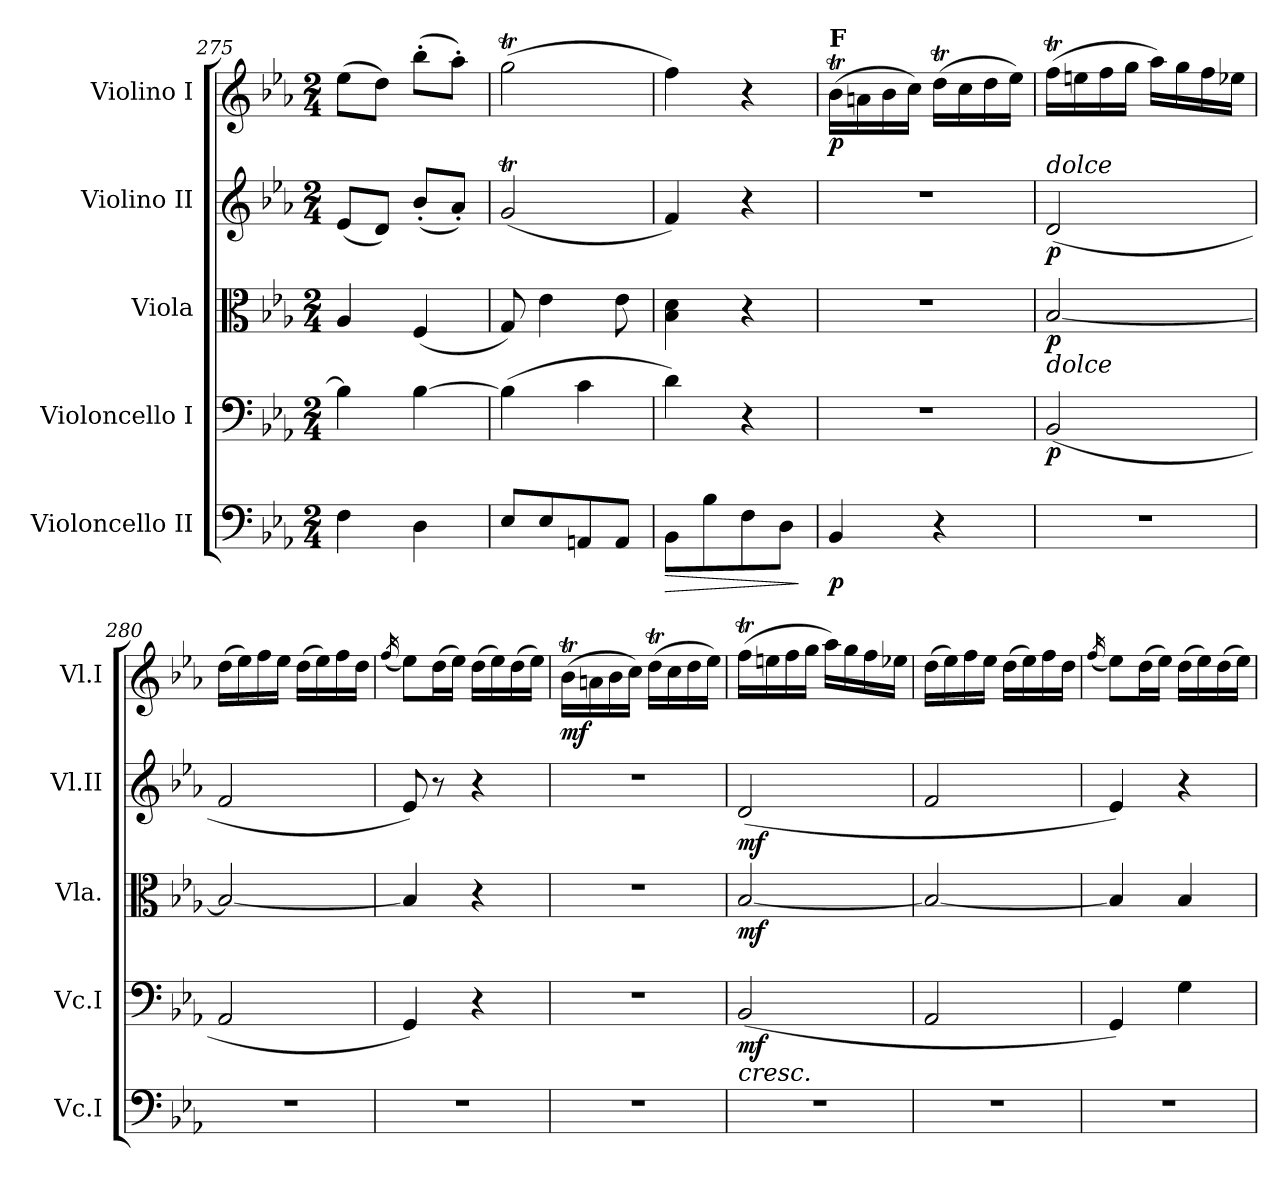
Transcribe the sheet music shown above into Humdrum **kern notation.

**kern	**dynam	**kern	**dynam	**kern	**dynam	**kern	**dynam	**kern	**dynam
*part5	*part5	*part4	*part4	*part3	*part3	*part2	*part2	*part1	*part1
*staff5	*staff5	*staff4	*staff4	*staff3	*staff3	*staff2	*staff2	*staff1	*staff1
*I"Violoncello II	*	*I"Violoncello I	*	*I"Viola	*	*I"Violino II	*	*I"Violino I	*
*I'Vc.I	*	*I'Vc.I	*	*I'Vla.	*	*I'Vl.II	*	*I'Vl.I	*
*clefF4	*	*clefF4	*	*clefC3	*	*clefG2	*	*clefG2	*
*k[b-e-a-]	*	*k[b-e-a-]	*	*k[b-e-a-]	*	*k[b-e-a-]	*	*k[b-e-a-]	*
*M2/4	*	*M2/4	*	*M2/4	*	*M2/4	*	*M2/4	*
=275	=275	=275	=275	=275	=275	=275	=275	=275	=275
4F\	.	4B-\]	.	4A-/	.	(8e-/L	.	(8ee-\L	.
.	.	.	.	.	.	8d/J)	.	8dd\J)	.
4D\	.	[4B-\	.	(4F/	.	(8b-'/L	.	(8bb-'\L	.
.	.	.	.	.	.	8a-'/J)	.	8aa-'\J)	.
=276	=276	=276	=276	=276	=276	=276	=276	=276	=276
8E-/L	.	(4B-\]	.	8G/)	.	(2gt/	.	(2ggt\	.
8E-/	.	.	.	4e-\	.	.	.	.	.
8AAn/	.	4c\	.	.	.	.	.	.	.
8AA/J	.	.	.	8e-\	.	.	.	.	.
=277	=277	=277	=277	=277	=277	=277	=277	=277	=277
!	!LO:HP:b	!	!	!	!	!	!	!	!
8BB-\L	>	4d\)	.	4B-\ 4d\	.	4f/)	.	4ff\)	.
8B-\	.	.	.	.	.	.	.	.	.
8F\	.	4r	.	4r	.	4r	.	4r	.
8D\J	.	.	.	.	.	.	.	.	.
.	]	.	.	.	.	.	.	.	.
!!LO:LB:g=z
=278	=278	=278	=278	=278	=278	=278	=278	=278	=278
!	!	!	!	!	!	!	!	!LO:TX:a:B:t=F	!
!	!LO:DY:b	!	!	!	!	!	!	!	!LO:DY:b
4BB-/	p	2r	.	2r	.	2r	.	(16b-T\LL	p
.	.	.	.	.	.	.	.	16an\	.
.	.	.	.	.	.	.	.	16b-\	.
.	.	.	.	.	.	.	.	16cc\JJ)	.
4r	.	.	.	.	.	.	.	(16ddt\LL	.
.	.	.	.	.	.	.	.	16cc\	.
.	.	.	.	.	.	.	.	16dd\	.
.	.	.	.	.	.	.	.	16ee-\JJ)	.
=279	=279	=279	=279	=279	=279	=279	=279	=279	=279
!	!	!	!	!	!	!LO:TX:a:i:t=dolce	!	!	!
!	!	!	!	!LO:TX:b:i:t=dolce	!	!	!	!	!
!	!	!	!LO:DY:b	!	!LO:DY:b	!	!LO:DY:b	!	!
2r	.	(2BB-/	p	[2B-/	p	(2d/	p	(16ffT\LL	.
.	.	.	.	.	.	.	.	16een\	.
.	.	.	.	.	.	.	.	16ff\	.
.	.	.	.	.	.	.	.	16gg\JJ	.
.	.	.	.	.	.	.	.	16aa-\LL)	.
.	.	.	.	.	.	.	.	16gg\	.
.	.	.	.	.	.	.	.	16ff\	.
.	.	.	.	.	.	.	.	16ee-X\JJ	.
=280	=280	=280	=280	=280	=280	=280	=280	=280	=280
2r	.	2AA-/	.	2B-/_	.	2f/	.	(16dd\LL	.
.	.	.	.	.	.	.	.	16ee-\)	.
.	.	.	.	.	.	.	.	16ff\	.
.	.	.	.	.	.	.	.	16ee-\JJ	.
.	.	.	.	.	.	.	.	(16dd\LL	.
.	.	.	.	.	.	.	.	16ee-\)	.
.	.	.	.	.	.	.	.	16ff\	.
.	.	.	.	.	.	.	.	16dd\JJ	.
=281	=281	=281	=281	=281	=281	=281	=281	=281	=281
.	.	.	.	.	.	.	.	(16qff/	.
2r	.	4GG/)	.	4B-/]	.	8e-/)	.	8ee-\L)	.
.	.	.	.	.	.	8r	.	(16dd\L	.
.	.	.	.	.	.	.	.	16ee-\JJ)	.
.	.	4r	.	4r	.	4r	.	(16dd\LL	.
.	.	.	.	.	.	.	.	16ee-\)	.
.	.	.	.	.	.	.	.	(16dd\	.
.	.	.	.	.	.	.	.	16ee-\JJ)	.
=282	=282	=282	=282	=282	=282	=282	=282	=282	=282
!	!	!	!	!	!	!	!	!	!LO:DY:b
2r	.	2r	.	2r	.	2r	.	(16b-T\LL	mf
.	.	.	.	.	.	.	.	16an\	.
.	.	.	.	.	.	.	.	16b-\	.
.	.	.	.	.	.	.	.	16cc\JJ)	.
.	.	.	.	.	.	.	.	(16ddt\LL	.
.	.	.	.	.	.	.	.	16cc\	.
.	.	.	.	.	.	.	.	16dd\	.
.	.	.	.	.	.	.	.	16ee-\JJ)	.
!!LO:PB:g=z
=283	=283	=283	=283	=283	=283	=283	=283	=283	=283
!	!	!LO:TX:b:i:t=cresc.	!	!	!	!	!	!	!
!	!	!	!LO:DY:b	!	!LO:DY:b	!	!LO:DY:b	!	!
2r	.	(2BB-/	mf	[2B-/	mf	(2d/	mf	(16ffT\LL	.
.	.	.	.	.	.	.	.	16een\	.
.	.	.	.	.	.	.	.	16ff\	.
.	.	.	.	.	.	.	.	16gg\JJ	.
.	.	.	.	.	.	.	.	16aa-\LL)	.
.	.	.	.	.	.	.	.	16gg\	.
.	.	.	.	.	.	.	.	16ff\	.
.	.	.	.	.	.	.	.	16ee-X\JJ	.
=284	=284	=284	=284	=284	=284	=284	=284	=284	=284
2r	.	2AA-/	.	2B-/_	.	2f/	.	(16dd\LL	.
.	.	.	.	.	.	.	.	16ee-\)	.
.	.	.	.	.	.	.	.	16ff\	.
.	.	.	.	.	.	.	.	16ee-\JJ	.
.	.	.	.	.	.	.	.	(16dd\LL	.
.	.	.	.	.	.	.	.	16ee-\)	.
.	.	.	.	.	.	.	.	16ff\	.
.	.	.	.	.	.	.	.	16dd\JJ	.
=285	=285	=285	=285	=285	=285	=285	=285	=285	=285
.	.	.	.	.	.	.	.	(16qff/	.
2r	.	4GG/)	.	4B-/]	.	4e-/)	.	8ee-\L)	.
.	.	.	.	.	.	.	.	(16dd\L	.
.	.	.	.	.	.	.	.	16ee-\JJ)	.
.	.	4G\	.	4B-/	.	4r	.	(16dd\LL	.
.	.	.	.	.	.	.	.	16ee-\)	.
.	.	.	.	.	.	.	.	(16dd\	.
.	.	.	.	.	.	.	.	16ee-\JJ)	.
=	=	=	=	=	=	=	=	=	=
*-	*-	*-	*-	*-	*-	*-	*-	*-	*-
